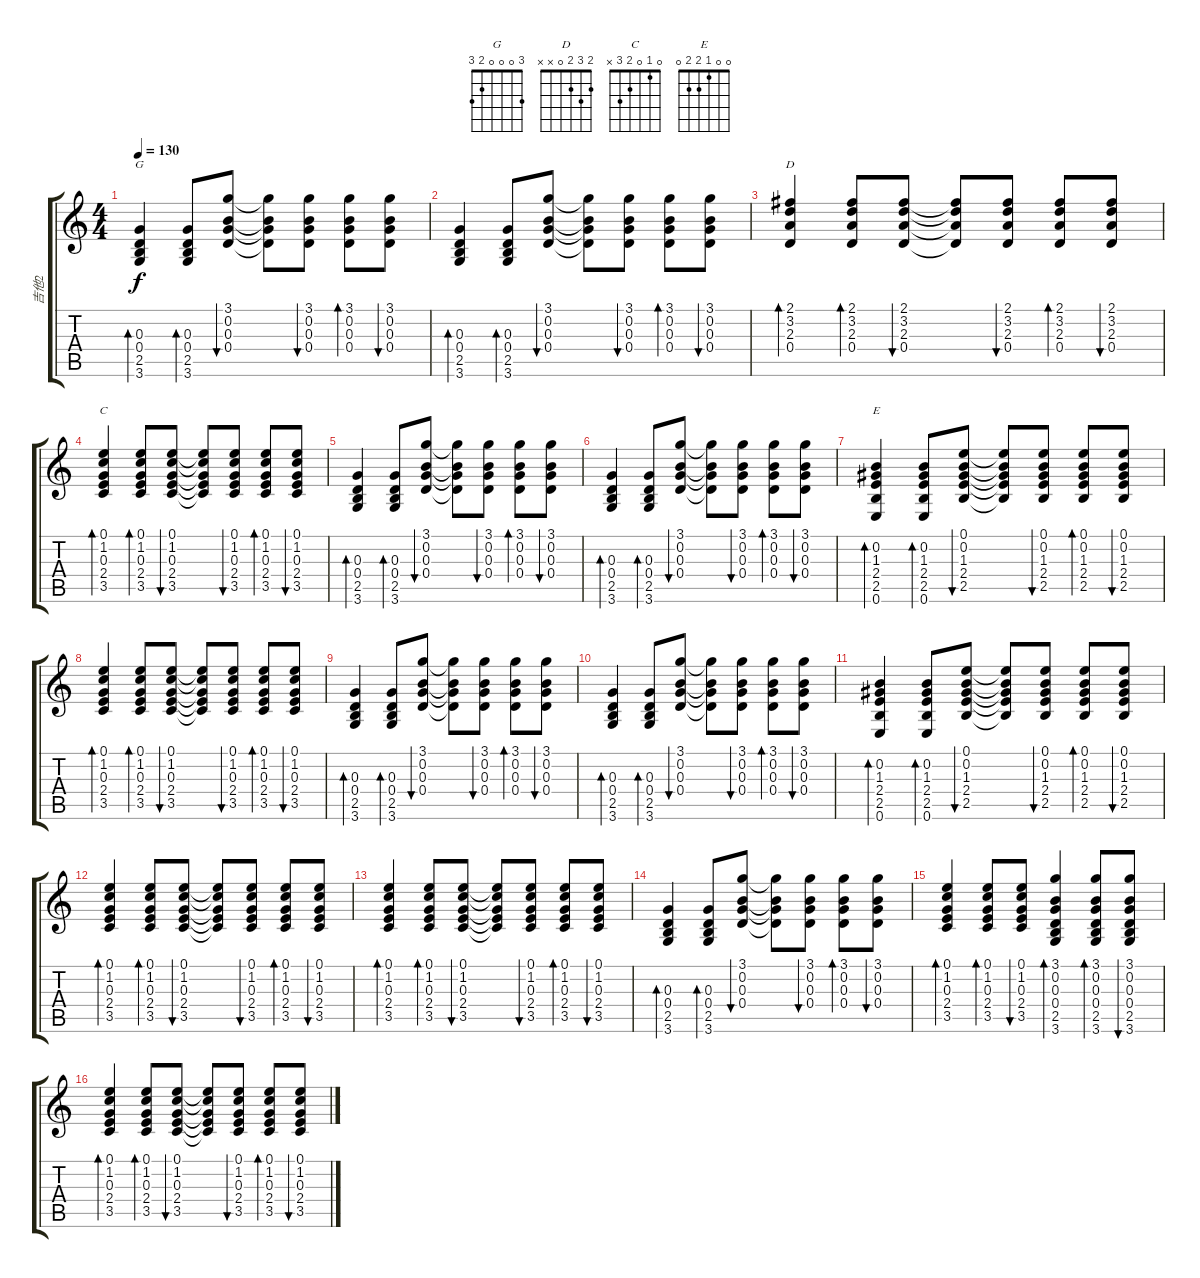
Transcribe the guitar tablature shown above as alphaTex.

\track ("吉他2" "吉他2") {instrument acousticguitarsteel}
\staff {score tabs}
\tuning (E4 B3 G3 D3 A2 E2) {hide}
\chord ("G" 3 0 0 0 2 3)
\chord ("D" 2 3 2 0 x x)
\chord ("C" 0 1 0 2 3 x)
\chord ("E" 0 0 1 2 2 0)
\ts (4 4)
\tempo 130
\clef g2
\ks c
(0.3 0.4 2.5 3.6).4{bd 60 ch "G" dy f} (0.3 0.4 2.5 3.6).8{bd 60} (3.1 0.2 0.3 0.4).8{bu 60} (3.1{t} 0.2{t} 0.3{t} 0.4{t}).8 (3.1 0.2 0.3 0.4).8{bu 60} (3.1 0.2 0.3 0.4).8{bd 60} (3.1 0.2 0.3 0.4).8{bu 60} |
(0.3 0.4 2.5 3.6).4{bd 60} (0.3 0.4 2.5 3.6).8{bd 60} (3.1 0.2 0.3 0.4).8{bu 60} (3.1{t} 0.2{t} 0.3{t} 0.4{t}).8 (3.1 0.2 0.3 0.4).8{bu 60} (3.1 0.2 0.3 0.4).8{bd 60} (3.1 0.2 0.3 0.4).8{bu 60} |
(2.1 3.2 2.3 0.4).4{bd 60 ch "D"} (2.1 3.2 2.3 0.4).8{bd 60} (2.1 3.2 2.3 0.4).8{bu 60} (2.1{t} 3.2{t} 2.3{t} 0.4{t}).8 (2.1 3.2 2.3 0.4).8{bu 60} (2.1 3.2 2.3 0.4).8{bd 60} (2.1 3.2 2.3 0.4).8{bu 60} |
(0.1 1.2 0.3 2.4 3.5).4{bd 60 ch "C"} (0.1 1.2 0.3 2.4 3.5).8{bd 60} (0.1 1.2 0.3 2.4 3.5).8{bu 60} (0.1{t} 1.2{t} 0.3{t} 2.4{t} 3.5{t}).8 (0.1 1.2 0.3 2.4 3.5).8{bu 60} (0.1 1.2 0.3 2.4 3.5).8{bd 60} (0.1 1.2 0.3 2.4 3.5).8{bu 60} |
(0.3 0.4 2.5 3.6).4{bd 60} (0.3 0.4 2.5 3.6).8{bd 60} (3.1 0.2 0.3 0.4).8{bu 60} (3.1{t} 0.2{t} 0.3{t} 0.4{t}).8 (3.1 0.2 0.3 0.4).8{bu 60} (3.1 0.2 0.3 0.4).8{bd 60} (3.1 0.2 0.3 0.4).8{bu 60} |
(0.3 0.4 2.5 3.6).4{bd 60} (0.3 0.4 2.5 3.6).8{bd 60} (3.1 0.2 0.3 0.4).8{bu 60} (3.1{t} 0.2{t} 0.3{t} 0.4{t}).8 (3.1 0.2 0.3 0.4).8{bu 60} (3.1 0.2 0.3 0.4).8{bd 60} (3.1 0.2 0.3 0.4).8{bu 60} |
(0.2 1.3 2.4 2.5 0.6).4{bd 60 ch "E"} (0.2 1.3 2.4 2.5 0.6).8{bd 60} (0.1 0.2 1.3 2.4 2.5).8{bu 60} (0.1{t} 0.2{t} 1.3{t} 2.4{t} 2.5{t}).8 (0.1 0.2 1.3 2.4 2.5).8{bu 60} (0.1 0.2 1.3 2.4 2.5).8{bd 60} (0.1 0.2 1.3 2.4 2.5).8{bu 60} |
(0.1 1.2 0.3 2.4 3.5).4{bd 60} (0.1 1.2 0.3 2.4 3.5).8{bd 60} (0.1 1.2 0.3 2.4 3.5).8{bu 60} (0.1{t} 1.2{t} 0.3{t} 2.4{t} 3.5{t}).8 (0.1 1.2 0.3 2.4 3.5).8{bu 60} (0.1 1.2 0.3 2.4 3.5).8{bd 60} (0.1 1.2 0.3 2.4 3.5).8{bu 60} |
(0.3 0.4 2.5 3.6).4{bd 60} (0.3 0.4 2.5 3.6).8{bd 60} (3.1 0.2 0.3 0.4).8{bu 60} (3.1{t} 0.2{t} 0.3{t} 0.4{t}).8 (3.1 0.2 0.3 0.4).8{bu 60} (3.1 0.2 0.3 0.4).8{bd 60} (3.1 0.2 0.3 0.4).8{bu 60} |
(0.3 0.4 2.5 3.6).4{bd 60} (0.3 0.4 2.5 3.6).8{bd 60} (3.1 0.2 0.3 0.4).8{bu 60} (3.1{t} 0.2{t} 0.3{t} 0.4{t}).8 (3.1 0.2 0.3 0.4).8{bu 60} (3.1 0.2 0.3 0.4).8{bd 60} (3.1 0.2 0.3 0.4).8{bu 60} |
(0.2 1.3 2.4 2.5 0.6).4{bd 60} (0.2 1.3 2.4 2.5 0.6).8{bd 60} (0.1 0.2 1.3 2.4 2.5).8{bu 60} (0.1{t} 0.2{t} 1.3{t} 2.4{t} 2.5{t}).8 (0.1 0.2 1.3 2.4 2.5).8{bu 60} (0.1 0.2 1.3 2.4 2.5).8{bd 60} (0.1 0.2 1.3 2.4 2.5).8{bu 60} |
(0.1 1.2 0.3 2.4 3.5).4{bd 60} (0.1 1.2 0.3 2.4 3.5).8{bd 60} (0.1 1.2 0.3 2.4 3.5).8{bu 60} (0.1{t} 1.2{t} 0.3{t} 2.4{t} 3.5{t}).8 (0.1 1.2 0.3 2.4 3.5).8{bu 60} (0.1 1.2 0.3 2.4 3.5).8{bd 60} (0.1 1.2 0.3 2.4 3.5).8{bu 60} |
(0.1 1.2 0.3 2.4 3.5).4{bd 60} (0.1 1.2 0.3 2.4 3.5).8{bd 60} (0.1 1.2 0.3 2.4 3.5).8{bu 60} (0.1{t} 1.2{t} 0.3{t} 2.4{t} 3.5{t}).8 (0.1 1.2 0.3 2.4 3.5).8{bu 60} (0.1 1.2 0.3 2.4 3.5).8{bd 60} (0.1 1.2 0.3 2.4 3.5).8{bu 60} |
(0.3 0.4 2.5 3.6).4{bd 60} (0.3 0.4 2.5 3.6).8{bd 60} (3.1 0.2 0.3 0.4).8{bu 60} (3.1{t} 0.2{t} 0.3{t} 0.4{t}).8 (3.1 0.2 0.3 0.4).8{bu 60} (3.1 0.2 0.3 0.4).8{bd 60} (3.1 0.2 0.3 0.4).8{bu 60} |
(0.1 1.2 0.3 2.4 3.5).4{bd 60} (0.1 1.2 0.3 2.4 3.5).8{bd 60} (0.1 1.2 0.3 2.4 3.5).8{bu 60} (3.1 0.2 0.3 0.4 2.5 3.6).4{bd 60} (3.1 0.2 0.3 0.4 2.5 3.6).8{bd 60} (3.1 0.2 0.3 0.4 2.5 3.6).8{bu 60} |
(0.1 1.2 0.3 2.4 3.5).4{bd 60} (0.1 1.2 0.3 2.4 3.5).8{bd 60} (0.1 1.2 0.3 2.4 3.5).8{bu 60} (0.1{t} 1.2{t} 0.3{t} 2.4{t} 3.5{t}).8 (0.1 1.2 0.3 2.4 3.5).8{bu 60} (0.1 1.2 0.3 2.4 3.5).8{bd 60} (0.1 1.2 0.3 2.4 3.5).8{bu 60}
